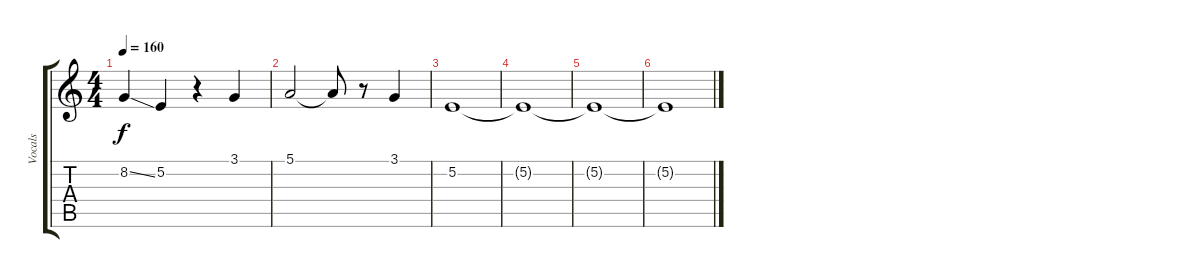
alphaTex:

\track ("Vocals" "Vocals") {instrument flute}
\staff {score tabs}
\tuning (E4 B3 G3 D3 A2 E2) {hide}
\ts (4 4)
\tempo 160
\clef g2
\ks c
8.2{ss}.4{dy f} 5.2.4 r.4 3.1.4 |
5.1.2 5.1{t}.8 r.8 3.1.4 |
5.2.1 |
5.2{t}.1 |
5.2{t}.1 |
5.2{t}.1
